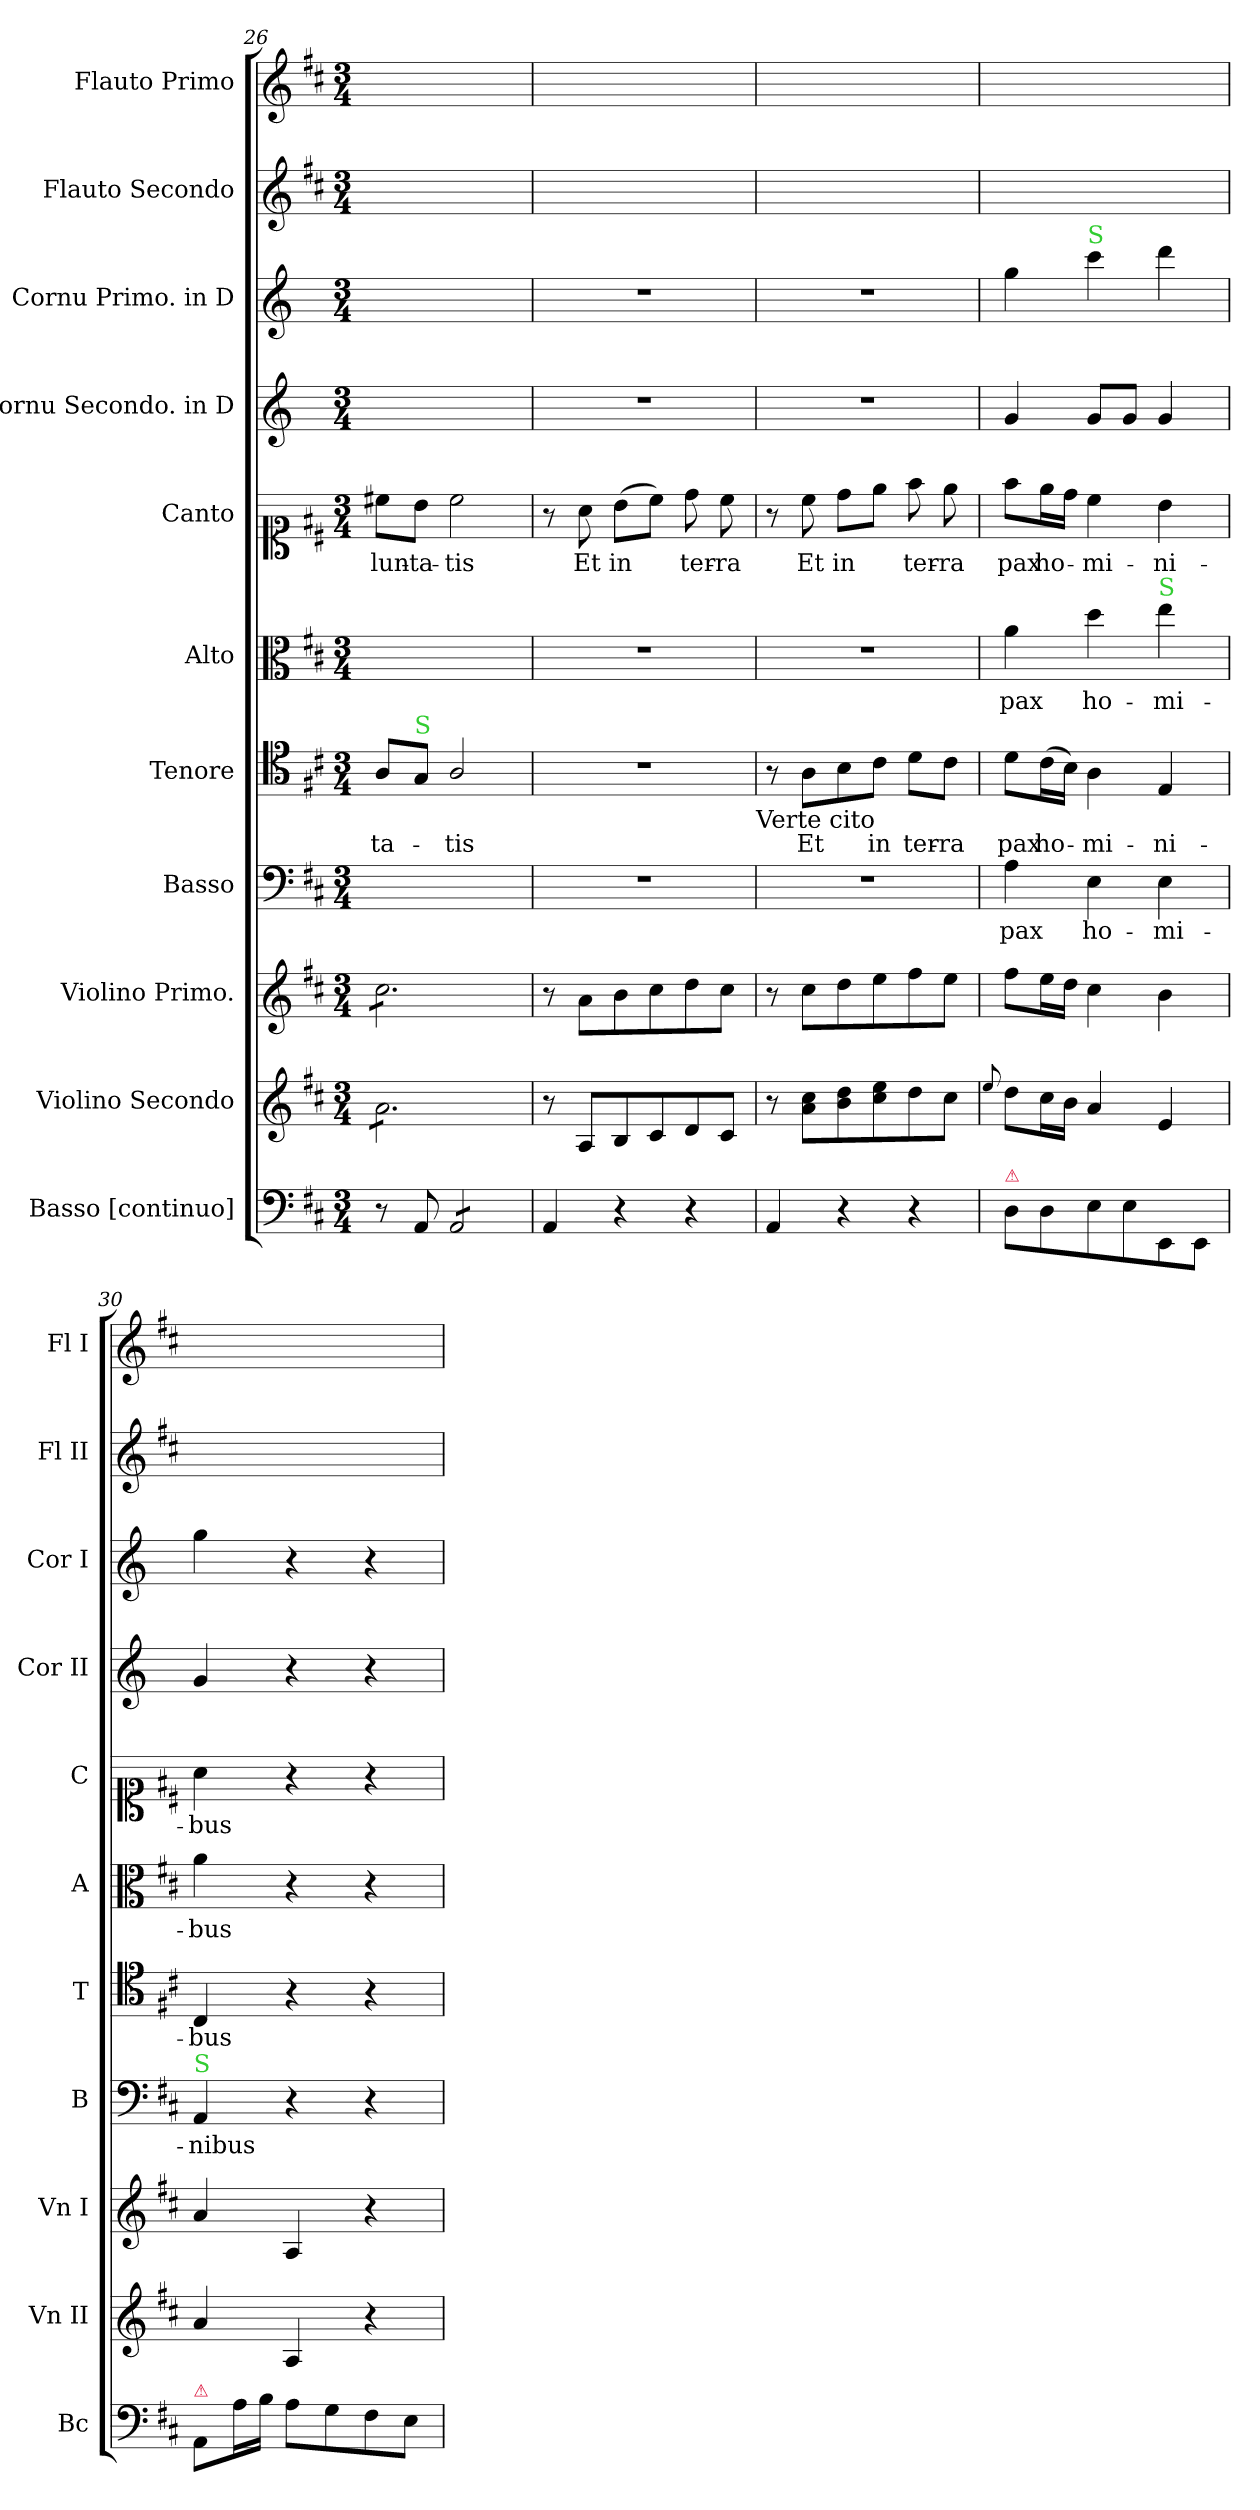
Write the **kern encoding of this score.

**kern	**kern	**kern	**kern	**text	**kern	**text	**kern	**text	**kern	**text	**kern	**kern	**kern	**kern
*part11	*part10	*part9	*part8	*part8	*part7	*part7	*part6	*part6	*part5	*part5	*part4	*part3	*part2	*part1
*staff11	*staff10	*staff9	*staff8	*staff8	*staff7	*staff7	*staff6	*staff6	*staff5	*staff5	*staff4	*staff3	*staff2	*staff1
*I"Basso [continuo]	*I"Violino Secondo	*I"Violino Primo.	*I"Basso	*	*I"Tenore	*	*I"Alto	*	*I"Canto	*	*I"Cornu Secondo. in D	*I"Cornu Primo. in D	*I"Flauto Secondo	*I"Flauto Primo
*I'Bc	*I'Vn II	*I'Vn I	*I'B	*	*I'T	*	*I'A	*	*I'C	*	*I'Cor II	*I'Cor I	*I'Fl II	*I'Fl I
*clefF4	*clefG2	*clefG2	*clefF4	*	*clefC4	*	*clefC3	*	*clefC1	*	*clefG2	*clefG2	*clefG2	*clefG2
*	*	*	*	*	*	*	*	*	*	*	*ITrd-1c-2	*ITrd-1c-2	*	*
*k[f#c#]	*k[f#c#]	*k[f#c#]	*k[f#c#]	*	*k[f#c#]	*	*k[f#c#]	*	*k[f#c#]	*	*k[f#c#]	*k[f#c#]	*k[f#c#]	*k[f#c#]
*M3/4	*M3/4	*M3/4	*M3/4	*	*M3/4	*	*M3/4	*	*M3/4	*	*M3/4	*M3/4	*M3/4	*M3/4
=26	=26	=26	=26	=26	=26	=26	=26	=26	=26	=26	=26	=26	=26	=26
!	!	!	!	!	!	!	!	!	!	!LO:LY:i	!	!	!	!
*	*tremolo	*	*	*	*	*	*	*	*	*	*	*	*	*
*	*	*tremolo	*	*	*	*	*	*	*	*	*	*	*	*
8r	8a\L	8cc#\L	2.ryy	.	8A/L	-ta-	2.ryy	.	8cc#X\L	-lun-	2.ryy	2.ryy	2.ryy	2.ryy
!	!	!	!	!	!LO:TX:a:color=limegreen:t=S	!	!	!	!	!	!	!	!	!
!	!	!	!	!	!	!	!	!	!	!LO:LY:i	!	!	!	!
8AA/	8a\	8cc#\	.	.	8G/J	.	.	.	8b\J	-ta-	.	.	.	.
!	!	!	!	!	!	!	!	!	!	!LO:LY:i	!	!	!	!
*tremolo	*	*	*	*	*	*	*	*	*	*	*	*	*	*
8AA/L	8a\	8cc#\	.	.	2A/	-tis	.	.	2cc#\	-tis	.	.	.	.
8AA/	8a\	8cc#\	.	.	.	.	.	.	.	.	.	.	.	.
8AA/	8a\	8cc#\	.	.	.	.	.	.	.	.	.	.	.	.
8AA/J	8a\J	8cc#\J	.	.	.	.	.	.	.	.	.	.	.	.
*	*	*Xtremolo	*	*	*	*	*	*	*	*	*	*	*	*
*	*Xtremolo	*	*	*	*	*	*	*	*	*	*	*	*	*
*Xtremolo	*	*	*	*	*	*	*	*	*	*	*	*	*	*
=27	=27	=27	=27	=27	=27	=27	=27	=27	=27	=27	=27	=27	=27	=27
4AA/	8r	8r	2.r	.	2.r	.	2.r	.	8r	.	2.r	2.r	2.ryy	2.ryy
.	8A/L	8a\L	.	.	.	.	.	.	8a\	Et	.	.	.	.
4r	8B/	8b\	.	.	.	.	.	.	(8b\L	in	.	.	.	.
.	8c#/	8cc#\	.	.	.	.	.	.	8cc#\J)	.	.	.	.	.
4r	8d/	8dd\	.	.	.	.	.	.	8dd\	ter-	.	.	.	.
.	8c#/J	8cc#\J	.	.	.	.	.	.	8cc#\	-ra	.	.	.	.
!	!	!	!	!	!LO:TX:b:t=Verte cito	!	!	!	!	!	!	!	!	!
=28	=28	=28	=28	=28	=28	=28	=28	=28	=28	=28	=28	=28	=28	=28
4AA/	8r	8r	2.r	.	8r	.	2.r	.	8r	.	2.r	2.r	2.ryy	2.ryy
!	!	!	!	!	!	!	!	!	!	!LO:LY:i	!	!	!	!
.	8a\ 8cc#\L	8cc#\L	.	.	8A\L	Et	.	.	8cc#\	Et	.	.	.	.
!	!	!	!	!	!	!	!	!	!	!LO:LY:i	!	!	!	!
4r	8b\ 8dd\	8dd\	.	.	8B\	.	.	.	8dd\L	in	.	.	.	.
.	8cc#\ 8ee\	8ee\	.	.	8c#\J	in	.	.	8ee\J	.	.	.	.	.
!	!	!	!	!	!	!	!	!	!	!LO:LY:i	!	!	!	!
4r	8dd\	8ff#\	.	.	8d\L	ter-	.	.	8ff#\	ter-	.	.	.	.
!	!	!	!	!	!	!	!	!	!	!LO:LY:i	!	!	!	!
.	8cc#\J	8ee\J	.	.	8c#\J	-ra	.	.	8ee\	-ra	.	.	.	.
=29	=29	=29	=29	=29	=29	=29	=29	=29	=29	=29	=29	=29	=29	=29
.	8qqee/	.	.	.	.	.	.	.	.	.	.	.	.	.
!LO:TX:a:color=crimson:t=⚠	!	!	!	!	!	!	!	!	!	!	!	!	!	!
8D\L	8dd\L	8ff#\L	4A\	pax	8d\L	pax	4a\	pax	8ff#\L	pax	4a/	4aa\	2.ryy	2.ryy
8D\	16cc#\L	16ee\L	.	.	(16c#\L	ho-	.	.	16ee\L	ho-	.	.	.	.
.	16b\JJ	16dd\JJ	.	.	16B\JJ)	.	.	.	16dd\JJ	.	.	.	.	.
!	!	!	!	!	!	!	!	!	!	!	!	!LO:TX:a:color=limegreen:t=S	!	!
8E\	4a/	4cc#\	4E\	ho-	4A\	-mi-	4dd\	ho-	4cc#\	-mi-	8a/L	4ddd\	.	.
8E\	.	.	.	.	.	.	.	.	.	.	8a/J	.	.	.
!	!	!	!	!	!	!	!LO:TX:a:color=limegreen:t=S	!	!	!	!	!	!	!
8EE/	4e/	4b\	4E\	-mi-	4E/	-ni-	4ee\	-mi-	4b\	-ni-	4a/	4eee\	.	.
8EE/J	.	.	.	.	.	.	.	.	.	.	.	.	.	.
=30	=30	=30	=30	=30	=30	=30	=30	=30	=30	=30	=30	=30	=30	=30
!	!	!	!LO:TX:a:color=limegreen:t=S	!	!	!	!	!	!	!	!	!	!	!
!LO:TX:a:color=crimson:t=⚠	!	!	!	!	!	!	!	!	!	!	!	!	!	!
8AA/L	4a/	4a/	4AA/	-nibus	4C#/	-bus	4a\	-bus	4a\	-bus	4a/	4aa\	2.ryy	2.ryy
16A\L	.	.	.	.	.	.	.	.	.	.	.	.	.	.
16B\JJ	.	.	.	.	.	.	.	.	.	.	.	.	.	.
8A\L	4A/	4A/	4r	.	4r	.	4r	.	4r	.	4r	4r	.	.
8G\	.	.	.	.	.	.	.	.	.	.	.	.	.	.
8F#\	4r	4r	4r	.	4r	.	4r	.	4r	.	4r	4r	.	.
8E\J	.	.	.	.	.	.	.	.	.	.	.	.	.	.
=	=	=	=	=	=	=	=	=	=	=	=	=	=	=
*-	*-	*-	*-	*-	*-	*-	*-	*-	*-	*-	*-	*-	*-	*-
